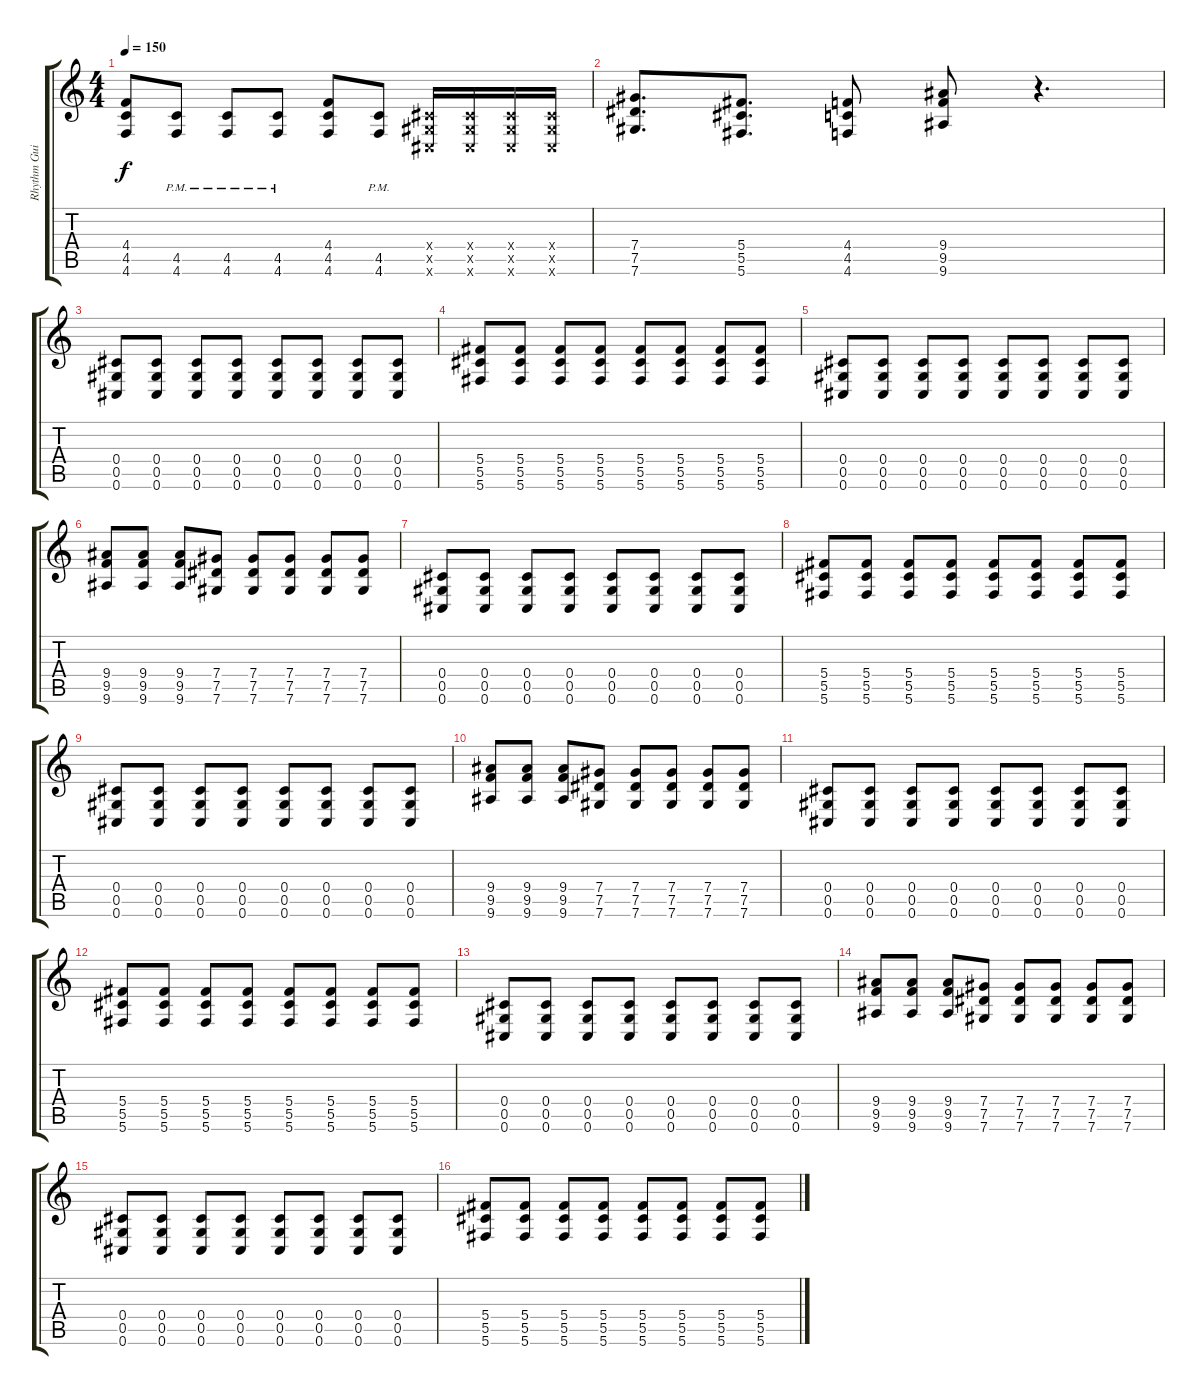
\track ("Rhythm Guitar" "Rhythm Gui") {instrument distortionguitar}
\staff {score tabs}
\tuning (Eb4 Bb3 Gb3 Db3 Ab2 Db2) {hide}
\ts (4 4)
\tempo 150
\clef g2
\ks c
(4.4 4.5 4.6).8{dy f} (4.5{pm} 4.6{pm}).8 (4.5{pm} 4.6{pm}).8 (4.5{pm} 4.6{pm}).8 (4.4 4.5 4.6).8 (4.5{pm} 4.6{pm}).8 (0.4{x} 0.5{x} 0.6{x}).16 (0.4{x} 0.5{x} 0.6{x}).16 (0.4{x} 0.5{x} 0.6{x}).16 (0.4{x} 0.5{x} 0.6{x}).16 |
(7.4 7.5 7.6).8{d} (5.4 5.5 5.6).8{d} (4.4 4.5 4.6).8 (9.4 9.5 9.6).8 r.4{d} |
(0.4 0.5 0.6).8 (0.4 0.5 0.6).8 (0.4 0.5 0.6).8 (0.4 0.5 0.6).8 (0.4 0.5 0.6).8 (0.4 0.5 0.6).8 (0.4 0.5 0.6).8 (0.4 0.5 0.6).8 |
(5.4 5.5 5.6).8 (5.4 5.5 5.6).8 (5.4 5.5 5.6).8 (5.4 5.5 5.6).8 (5.4 5.5 5.6).8 (5.4 5.5 5.6).8 (5.4 5.5 5.6).8 (5.4 5.5 5.6).8 |
(0.4 0.5 0.6).8 (0.4 0.5 0.6).8 (0.4 0.5 0.6).8 (0.4 0.5 0.6).8 (0.4 0.5 0.6).8 (0.4 0.5 0.6).8 (0.4 0.5 0.6).8 (0.4 0.5 0.6).8 |
(9.4 9.5 9.6).8 (9.4 9.5 9.6).8 (9.4 9.5 9.6).8 (7.4 7.5 7.6).8 (7.4 7.5 7.6).8 (7.4 7.5 7.6).8 (7.4 7.5 7.6).8 (7.4 7.5 7.6).8 |
(0.4 0.5 0.6).8 (0.4 0.5 0.6).8 (0.4 0.5 0.6).8 (0.4 0.5 0.6).8 (0.4 0.5 0.6).8 (0.4 0.5 0.6).8 (0.4 0.5 0.6).8 (0.4 0.5 0.6).8 |
(5.4 5.5 5.6).8 (5.4 5.5 5.6).8 (5.4 5.5 5.6).8 (5.4 5.5 5.6).8 (5.4 5.5 5.6).8 (5.4 5.5 5.6).8 (5.4 5.5 5.6).8 (5.4 5.5 5.6).8 |
(0.4 0.5 0.6).8 (0.4 0.5 0.6).8 (0.4 0.5 0.6).8 (0.4 0.5 0.6).8 (0.4 0.5 0.6).8 (0.4 0.5 0.6).8 (0.4 0.5 0.6).8 (0.4 0.5 0.6).8 |
(9.4 9.5 9.6).8 (9.4 9.5 9.6).8 (9.4 9.5 9.6).8 (7.4 7.5 7.6).8 (7.4 7.5 7.6).8 (7.4 7.5 7.6).8 (7.4 7.5 7.6).8 (7.4 7.5 7.6).8 |
(0.4 0.5 0.6).8 (0.4 0.5 0.6).8 (0.4 0.5 0.6).8 (0.4 0.5 0.6).8 (0.4 0.5 0.6).8 (0.4 0.5 0.6).8 (0.4 0.5 0.6).8 (0.4 0.5 0.6).8 |
(5.4 5.5 5.6).8 (5.4 5.5 5.6).8 (5.4 5.5 5.6).8 (5.4 5.5 5.6).8 (5.4 5.5 5.6).8 (5.4 5.5 5.6).8 (5.4 5.5 5.6).8 (5.4 5.5 5.6).8 |
(0.4 0.5 0.6).8 (0.4 0.5 0.6).8 (0.4 0.5 0.6).8 (0.4 0.5 0.6).8 (0.4 0.5 0.6).8 (0.4 0.5 0.6).8 (0.4 0.5 0.6).8 (0.4 0.5 0.6).8 |
(9.4 9.5 9.6).8 (9.4 9.5 9.6).8 (9.4 9.5 9.6).8 (7.4 7.5 7.6).8 (7.4 7.5 7.6).8 (7.4 7.5 7.6).8 (7.4 7.5 7.6).8 (7.4 7.5 7.6).8 |
(0.4 0.5 0.6).8 (0.4 0.5 0.6).8 (0.4 0.5 0.6).8 (0.4 0.5 0.6).8 (0.4 0.5 0.6).8 (0.4 0.5 0.6).8 (0.4 0.5 0.6).8 (0.4 0.5 0.6).8 |
(5.4 5.5 5.6).8 (5.4 5.5 5.6).8 (5.4 5.5 5.6).8 (5.4 5.5 5.6).8 (5.4 5.5 5.6).8 (5.4 5.5 5.6).8 (5.4 5.5 5.6).8 (5.4 5.5 5.6).8
